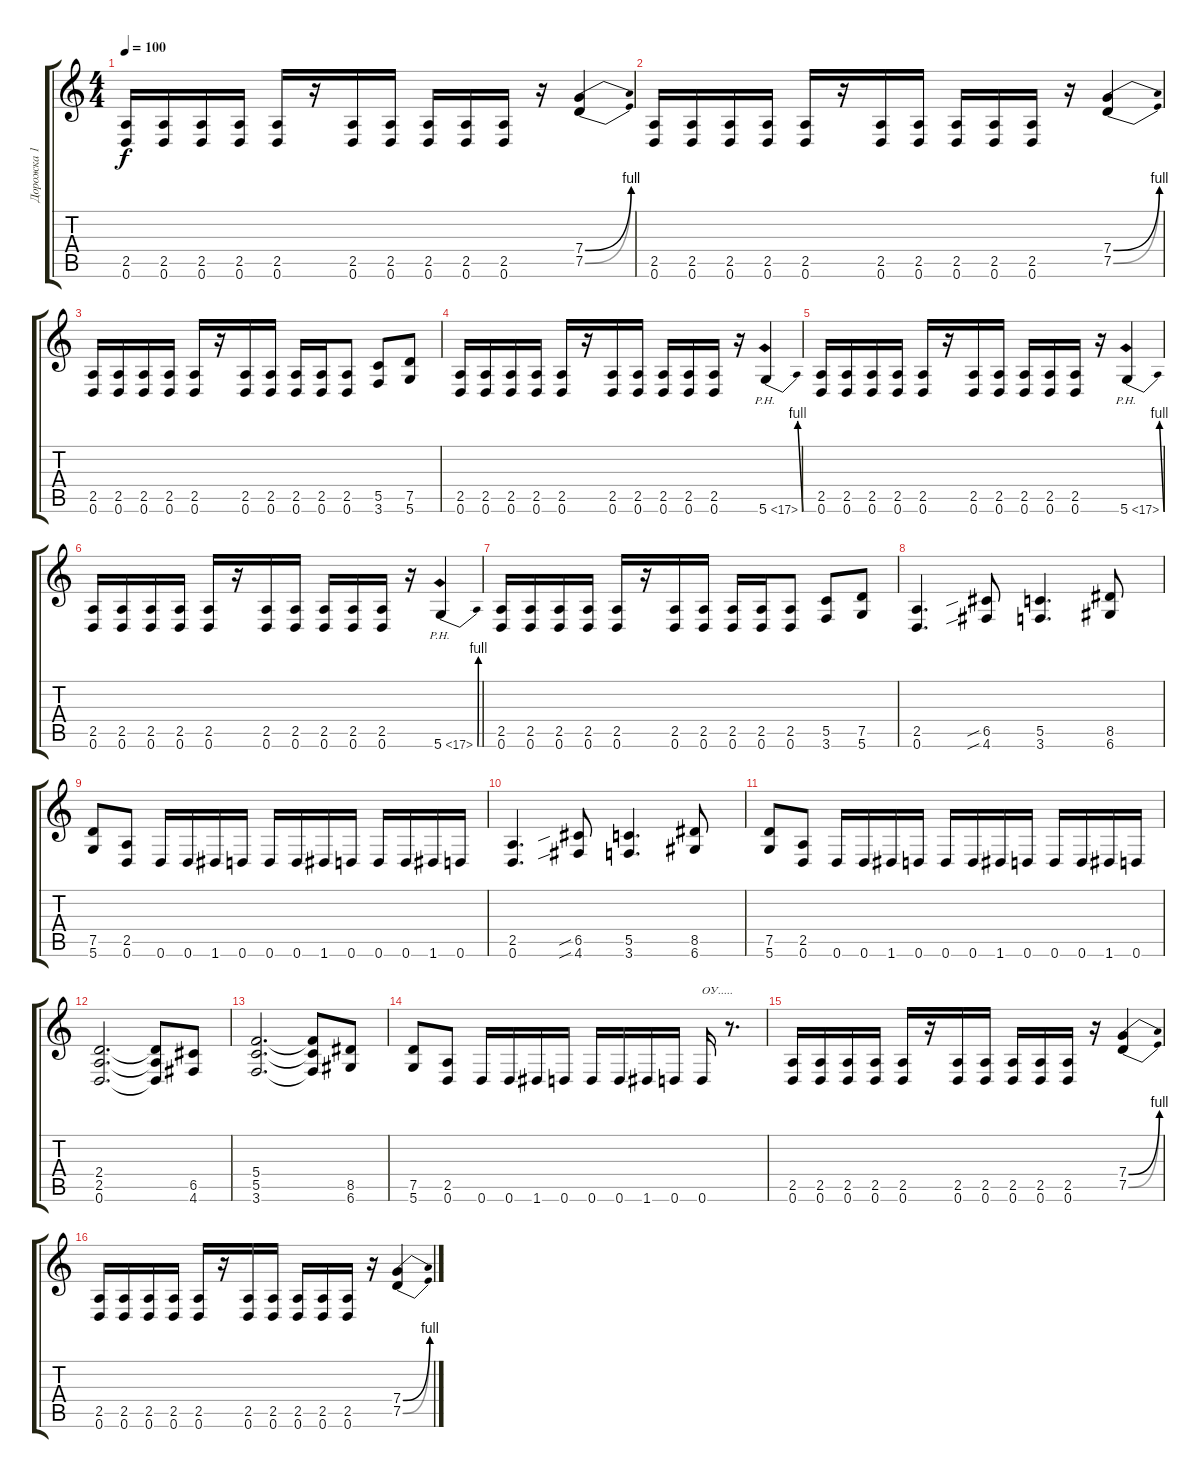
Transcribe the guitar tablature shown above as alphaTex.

\track ("Дорожка 1" "Дорожка 1") {instrument distortionguitar}
\staff {score tabs}
\tuning (D4 A3 F3 C3 G2 D2) {hide}
\ts (4 4)
\tempo 100
\clef g2
\ks c
(2.5 0.6).16{dy f} (2.5 0.6).16 (2.5 0.6).16 (2.5 0.6).16 (2.5 0.6).16 r.16 (2.5 0.6).16 (2.5 0.6).16 (2.5 0.6).16 (2.5 0.6).16 (2.5 0.6).16 r.16 (7.4{be (bend 0 0 60 4)} 7.5{be (bend 0 0 60 4)}).4 |
(2.5 0.6).16 (2.5 0.6).16 (2.5 0.6).16 (2.5 0.6).16 (2.5 0.6).16 r.16 (2.5 0.6).16 (2.5 0.6).16 (2.5 0.6).16 (2.5 0.6).16 (2.5 0.6).16 r.16 (7.4{be (bend 0 0 60 4)} 7.5{be (bend 0 0 60 4)}).4 |
(2.5 0.6).16 (2.5 0.6).16 (2.5 0.6).16 (2.5 0.6).16 (2.5 0.6).16 r.16 (2.5 0.6).16 (2.5 0.6).16 (2.5 0.6).16 (2.5 0.6).16 (2.5 0.6).8 (5.5 3.6).8 (7.5 5.6).8 |
(2.5 0.6).16 (2.5 0.6).16 (2.5 0.6).16 (2.5 0.6).16 (2.5 0.6).16 r.16 (2.5 0.6).16 (2.5 0.6).16 (2.5 0.6).16 (2.5 0.6).16 (2.5 0.6).16 r.16 5.6{be (bend 0 0 60 4) ph 12}.4 |
(2.5 0.6).16 (2.5 0.6).16 (2.5 0.6).16 (2.5 0.6).16 (2.5 0.6).16 r.16 (2.5 0.6).16 (2.5 0.6).16 (2.5 0.6).16 (2.5 0.6).16 (2.5 0.6).16 r.16 5.6{be (bend 0 0 60 4) ph 12}.4 |
(2.5 0.6).16 (2.5 0.6).16 (2.5 0.6).16 (2.5 0.6).16 (2.5 0.6).16 r.16 (2.5 0.6).16 (2.5 0.6).16 (2.5 0.6).16 (2.5 0.6).16 (2.5 0.6).16 r.16 5.6{be (bend 0 0 60 4) ph 12}.4 |
(2.5 0.6).16 (2.5 0.6).16 (2.5 0.6).16 (2.5 0.6).16 (2.5 0.6).16 r.16 (2.5 0.6).16 (2.5 0.6).16 (2.5 0.6).16 (2.5 0.6).16 (2.5 0.6).8 (5.5 3.6).8 (7.5 5.6).8 |
(2.5 0.6).4{d} (6.5{sib} 4.6{sib}).8 (5.5 3.6).4{d} (8.5 6.6).8 |
(7.5 5.6).8 (2.5 0.6).8 0.6.16 0.6.16 1.6.16 0.6.16 0.6.16 0.6.16 1.6.16 0.6.16 0.6.16 0.6.16 1.6.16 0.6.16 |
(2.5 0.6).4{d} (6.5{sib} 4.6{sib}).8 (5.5 3.6).4{d} (8.5 6.6).8 |
(7.5 5.6).8 (2.5 0.6).8 0.6.16 0.6.16 1.6.16 0.6.16 0.6.16 0.6.16 1.6.16 0.6.16 0.6.16 0.6.16 1.6.16 0.6.16 |
(2.4 2.5 0.6).2{d} (2.4{t} 2.5{t} 0.6{t}).8 (6.5 4.6).8 |
(5.4 5.5 3.6).2{d} (5.4{t} 5.5{t} 3.6{t}).8 (8.5 6.6).8 |
(7.5 5.6).8 (2.5 0.6).8 0.6.16 0.6.16 1.6.16 0.6.16 0.6.16 0.6.16 1.6.16 0.6.16 0.6.16{txt "ОУ....."} r.8{d} |
(2.5 0.6).16 (2.5 0.6).16 (2.5 0.6).16 (2.5 0.6).16 (2.5 0.6).16 r.16 (2.5 0.6).16 (2.5 0.6).16 (2.5 0.6).16 (2.5 0.6).16 (2.5 0.6).16 r.16 (7.4{be (bend 0 0 60 4)} 7.5{be (bend 0 0 60 4)}).4 |
(2.5 0.6).16 (2.5 0.6).16 (2.5 0.6).16 (2.5 0.6).16 (2.5 0.6).16 r.16 (2.5 0.6).16 (2.5 0.6).16 (2.5 0.6).16 (2.5 0.6).16 (2.5 0.6).16 r.16 (7.4{be (bend 0 0 60 4)} 7.5{be (bend 0 0 60 4)}).4
